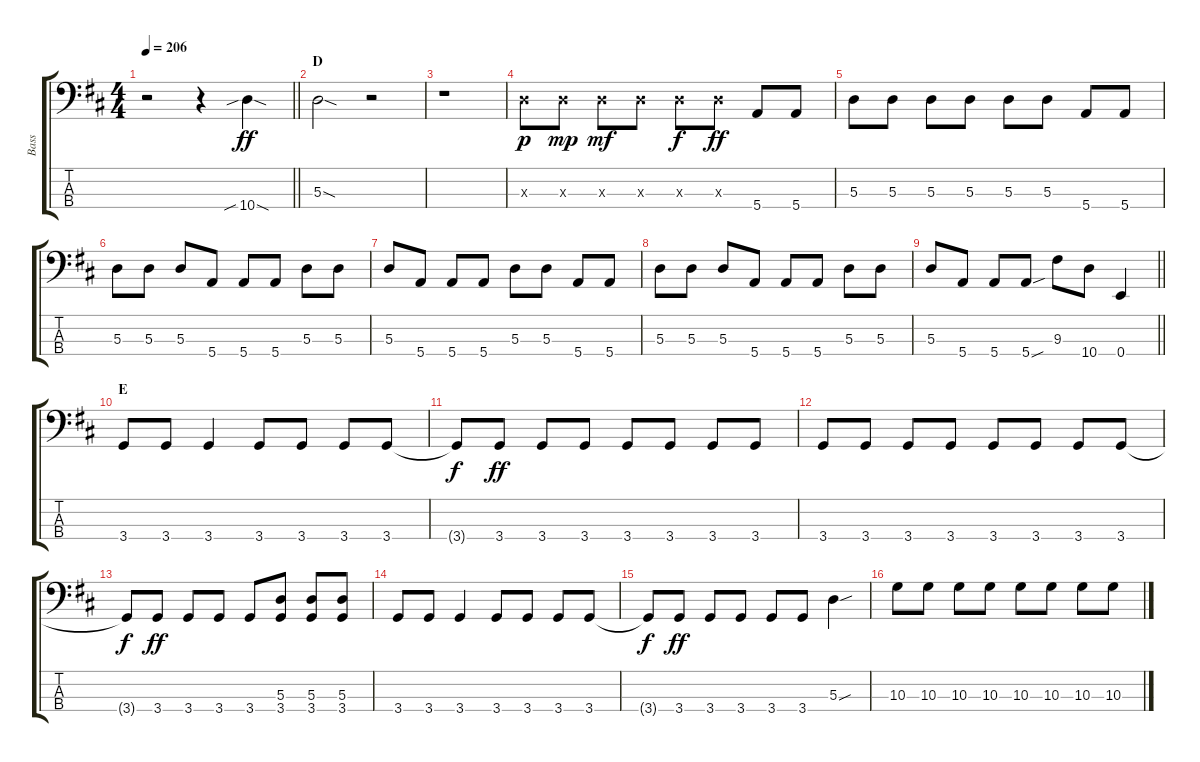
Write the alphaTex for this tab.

\track ("Bass" "Bass") {instrument electricbasspick}
\staff {score tabs}
\tuning (G2 D2 A1 E1) {hide}
\ts (4 4)
\tempo 206
\clef f4
\barLineRight lightlight
\ks d
r.2{dy ff} r.4 10.4{sib sod}.4 |
\section ("" "D")
5.3{sod}.2 r.2 |
r.1 |
5.3{x}.8{dy p} 5.3{x}.8{dy mp} 5.3{x}.8{dy mf} 5.3{x}.8 5.3{x}.8{dy f} 5.3{x}.8{dy ff} 5.4.8 5.4.8 |
5.3.8 5.3.8 5.3.8 5.3.8 5.3.8 5.3.8 5.4.8 5.4.8 |
5.3.8 5.3.8 5.3.8 5.4.8 5.4.8 5.4.8 5.3.8 5.3.8 |
5.3.8 5.4.8 5.4.8 5.4.8 5.3.8 5.3.8 5.4.8 5.4.8 |
5.3.8 5.3.8 5.3.8 5.4.8 5.4.8 5.4.8 5.3.8 5.3.8 |
\barLineRight lightlight
5.3.8 5.4.8 5.4.8 5.4{sou}.8 9.3.8 10.4.8 0.4.4 |
\section ("" "E")
3.4.8 3.4.8 3.4.4 3.4.8 3.4.8 3.4.8 3.4.8 |
3.4{t}.8{dy f} 3.4.8{dy ff} 3.4.8 3.4.8 3.4.8 3.4.8 3.4.8 3.4.8 |
3.4.8 3.4.8 3.4.8 3.4.8 3.4.8 3.4.8 3.4.8 3.4.8 |
3.4{t}.8{dy f} 3.4.8{dy ff} 3.4.8 3.4.8 3.4.8 (5.3 3.4).8 (5.3 3.4).8 (5.3 3.4).8 |
3.4.8 3.4.8 3.4.4 3.4.8 3.4.8 3.4.8 3.4.8 |
3.4{t}.8{dy f} 3.4.8{dy ff} 3.4.8 3.4.8 3.4.8 3.4.8 5.3{sou}.4 |
10.3.8 10.3.8 10.3.8 10.3.8 10.3.8 10.3.8 10.3.8 10.3.8
